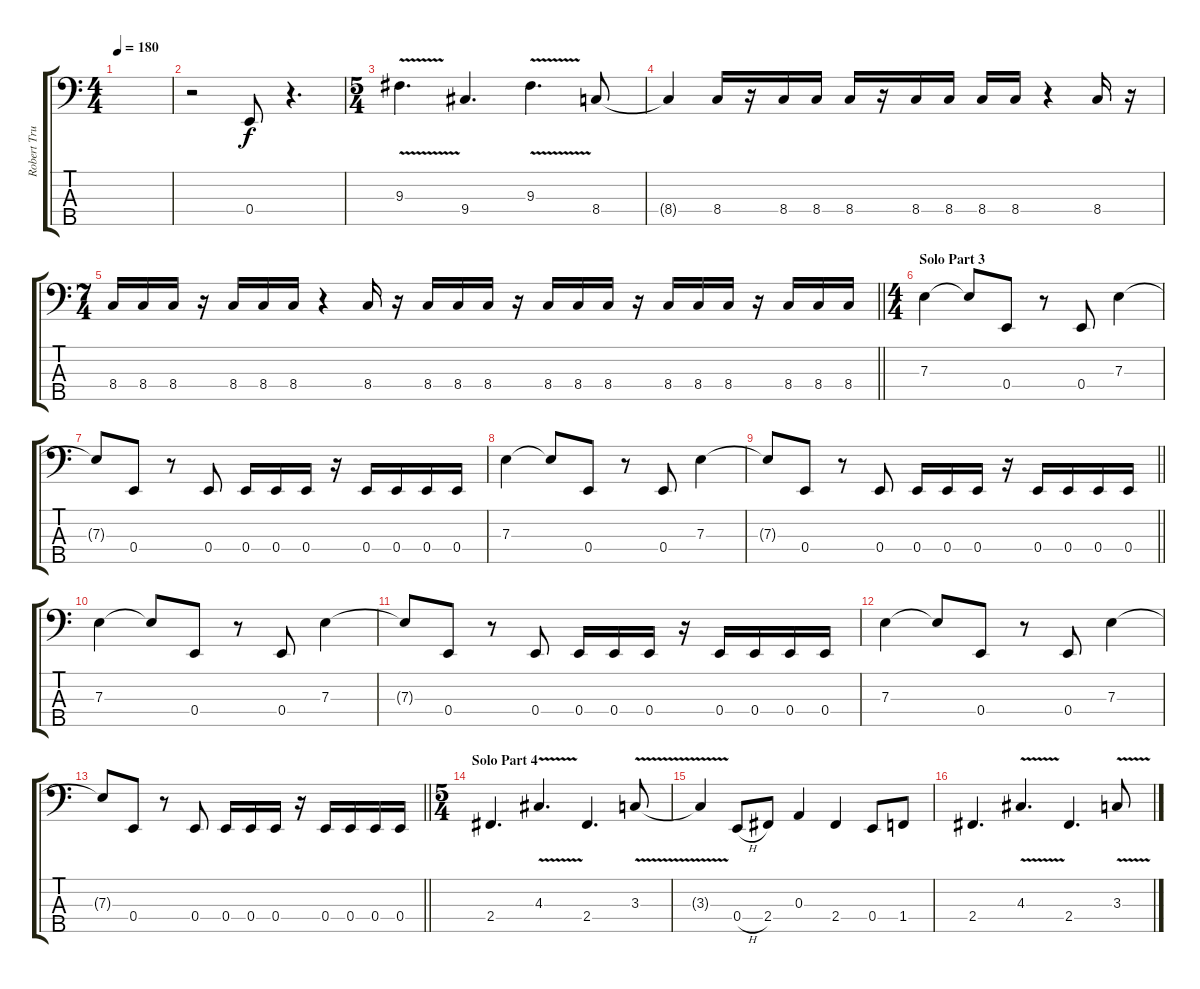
\track ("Robert Trujillo" "Robert Tru") {instrument electricbassfinger}
\staff {score tabs}
\tuning (G2 D2 A1 E1 B0) {hide}
\ts (4 4)
\tempo 180
\clef f4
\ks c
|
r.2 0.4.8 r.4{d} |
\ts (5 4)
9.3{v}.4{d} 9.4.4{d} 9.3{v}.4{d} 8.4.8 |
8.4{t}.4 8.4.16 r.16 8.4.16 8.4.16 8.4.16 r.16 8.4.16 8.4.16 8.4.16 8.4.16 r.4 8.4.16 r.16 |
\ts (7 4)
\barLineRight lightlight
8.4.16 8.4.16 8.4.16 r.16 8.4.16 8.4.16 8.4.16 r.4 8.4.16 r.16 8.4.16 8.4.16 8.4.16 r.16 8.4.16 8.4.16 8.4.16 r.16 8.4.16 8.4.16 8.4.16 r.16 8.4.16 8.4.16 8.4.16 |
\ts (4 4)
\section ("" "Solo Part 3")
7.3.4 7.3{t}.8 0.4.8 r.8 0.4.8 7.3.4 |
7.3{t}.8 0.4.8 r.8 0.4.8 0.4.16 0.4.16 0.4.16 r.16 0.4.16 0.4.16 0.4.16 0.4.16 |
7.3.4 7.3{t}.8 0.4.8 r.8 0.4.8 7.3.4 |
\barLineRight lightlight
7.3{t}.8 0.4.8 r.8 0.4.8 0.4.16 0.4.16 0.4.16 r.16 0.4.16 0.4.16 0.4.16 0.4.16 |
7.3.4 7.3{t}.8 0.4.8 r.8 0.4.8 7.3.4 |
7.3{t}.8 0.4.8 r.8 0.4.8 0.4.16 0.4.16 0.4.16 r.16 0.4.16 0.4.16 0.4.16 0.4.16 |
7.3.4 7.3{t}.8 0.4.8 r.8 0.4.8 7.3.4 |
\barLineRight lightlight
7.3{t}.8 0.4.8 r.8 0.4.8 0.4.16 0.4.16 0.4.16 r.16 0.4.16 0.4.16 0.4.16 0.4.16 |
\ts (5 4)
\section ("" "Solo Part 4")
2.4.4{d} 4.3{v}.4{d} 2.4.4{d} 3.3{v}.8 |
3.3{t}.4 0.4{h}.8 2.4.8 0.3.4 2.4.4 0.4.8 1.4.8 |
2.4.4{d} 4.3{v}.4{d} 2.4.4{d} 3.3{v}.8
